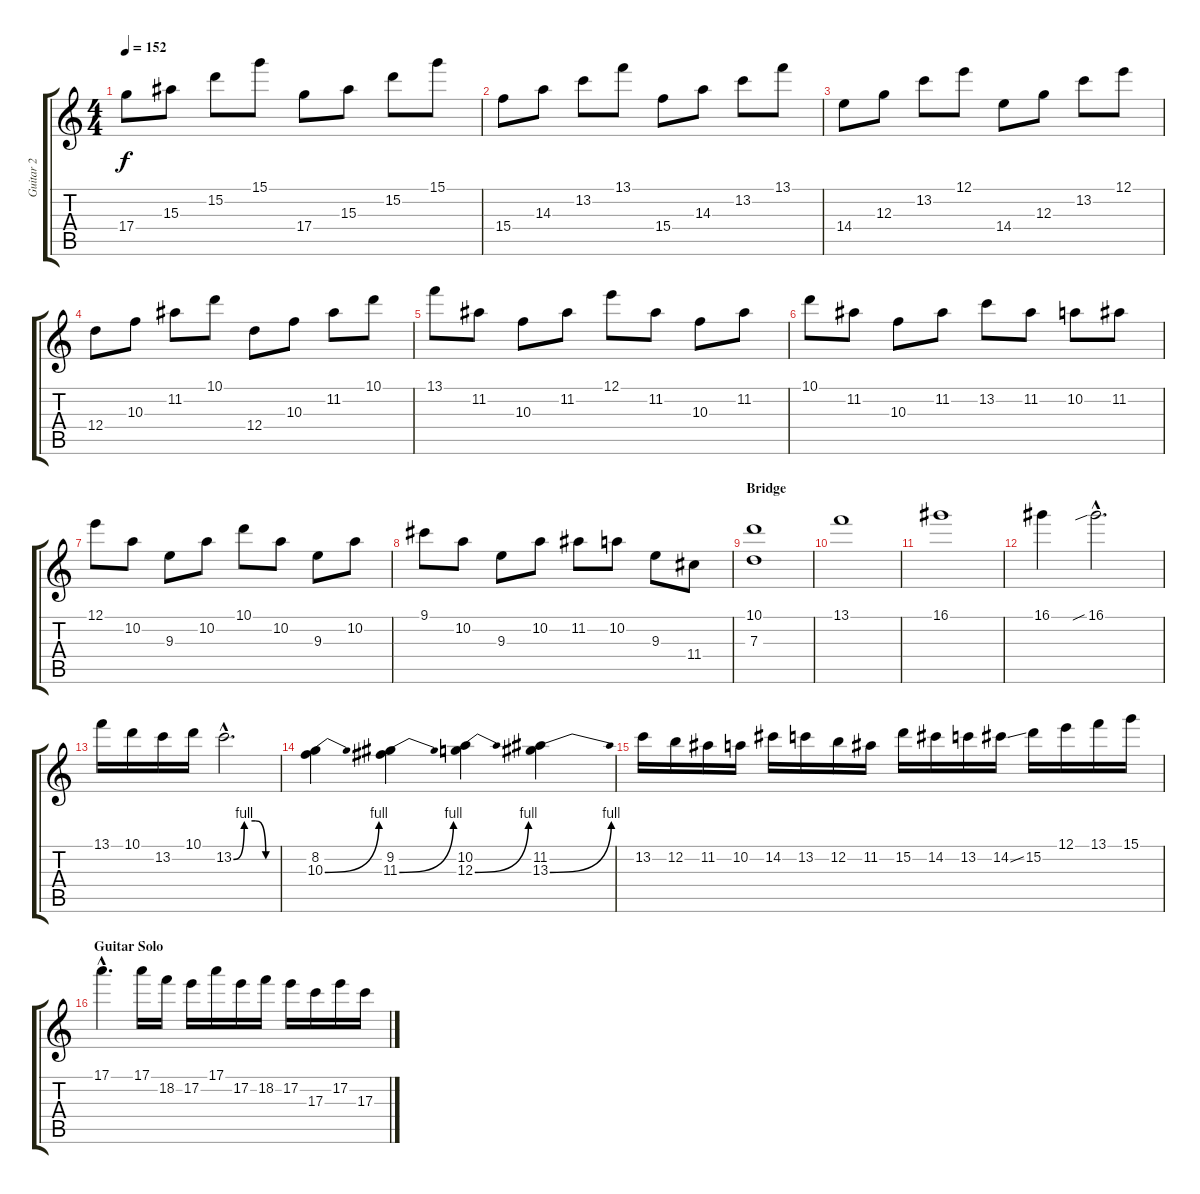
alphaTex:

\track ("Guitar 2" "Guitar 2") {instrument distortionguitar}
\staff {score tabs}
\tuning (E4 B3 G3 D3 A2 D2) {hide}
\ts (4 4)
\tempo 152
\clef g2
\ks c
17.4.8{dy f} 15.3.8 15.2.8 15.1.8 17.4.8 15.3.8 15.2.8 15.1.8 |
15.4.8 14.3.8 13.2.8 13.1.8 15.4.8 14.3.8 13.2.8 13.1.8 |
14.4.8 12.3.8 13.2.8 12.1.8 14.4.8 12.3.8 13.2.8 12.1.8 |
12.4.8 10.3.8 11.2.8 10.1.8 12.4.8 10.3.8 11.2.8 10.1.8 |
13.1.8 11.2.8 10.3.8 11.2.8 12.1.8 11.2.8 10.3.8 11.2.8 |
10.1.8 11.2.8 10.3.8 11.2.8 13.2.8 11.2.8 10.2.8 11.2.8 |
12.1.8 10.2.8 9.3.8 10.2.8 10.1.8 10.2.8 9.3.8 10.2.8 |
9.1.8 10.2.8 9.3.8 10.2.8 11.2.8 10.2.8 9.3.8 11.4.8 |
\section ("" "Bridge")
(10.1 7.3).1 |
13.1.1 |
16.1.1 |
16.1.4 16.1{sib hac}.2{d} |
13.1.16 10.1.16 13.2.16 10.1.16 13.2{be (custom 0 0 15 4 30 4 45 0 60 0) hac}.2{d} |
(8.2 10.3{be (bend 0 0 60 4)}).4 (9.2 11.3{be (bend 0 0 60 4)}).4 (10.2 12.3{be (bend 0 0 60 4)}).4 (11.2 13.3{be (bend 0 0 60 4)}).4 |
13.2.16 12.2.16 11.2.16 10.2.16 14.2.16 13.2.16 12.2.16 11.2.16 15.2.16 14.2.16 13.2.16 14.2{ss}.16 15.2.16 12.1.16 13.1.16 15.1.16 |
\section ("" "Guitar Solo")
17.1{hac}.4{d} 17.1.16 18.2.16 17.2.16 17.1.16 17.2.16 18.2.16 17.2.16 17.3.16 17.2.16 17.3.16
